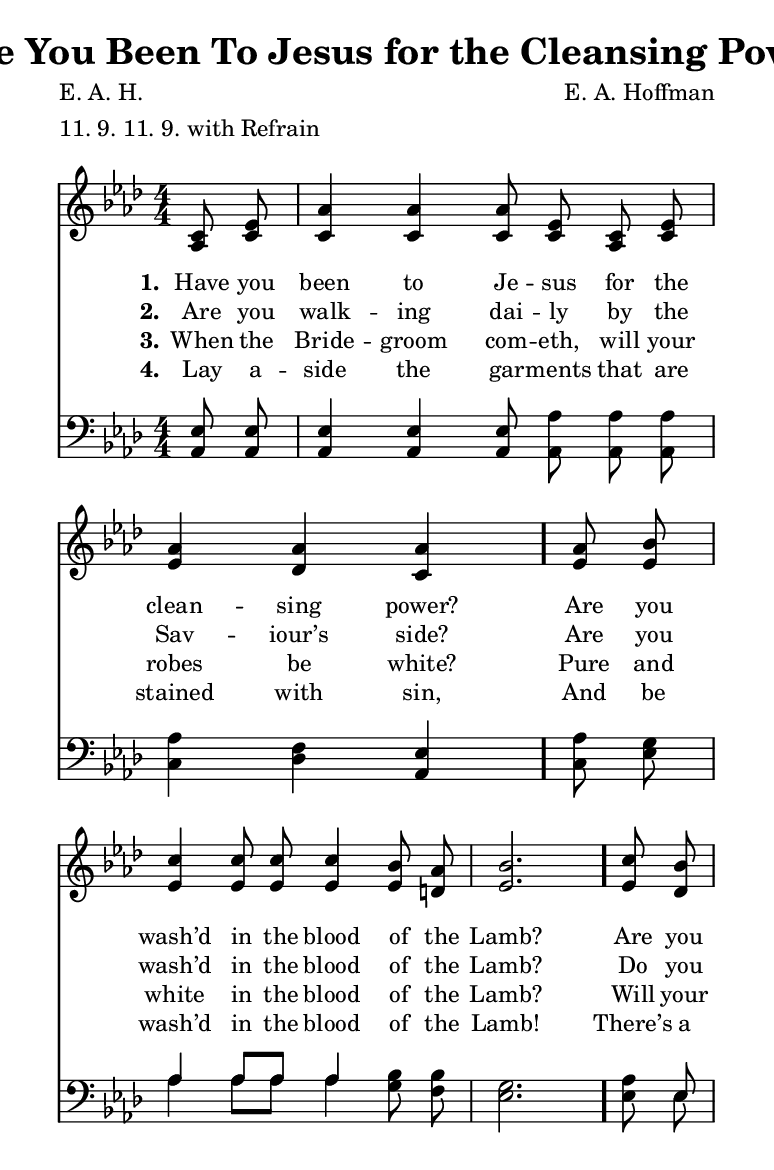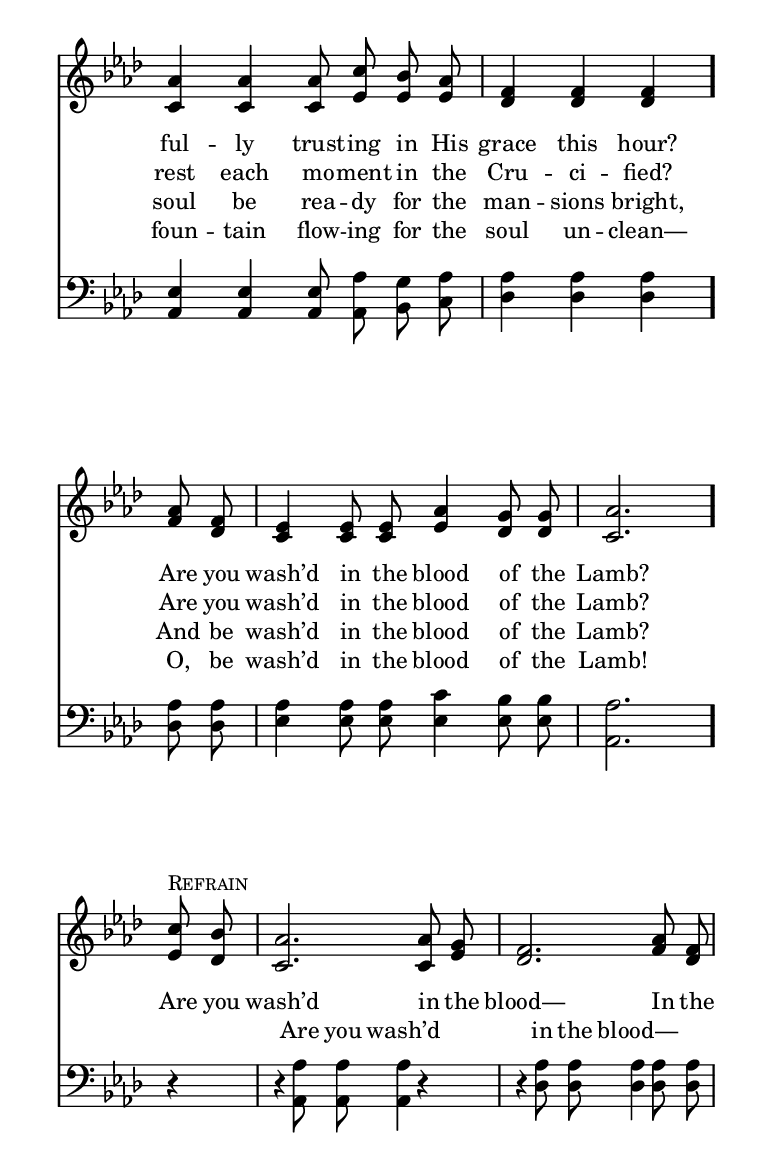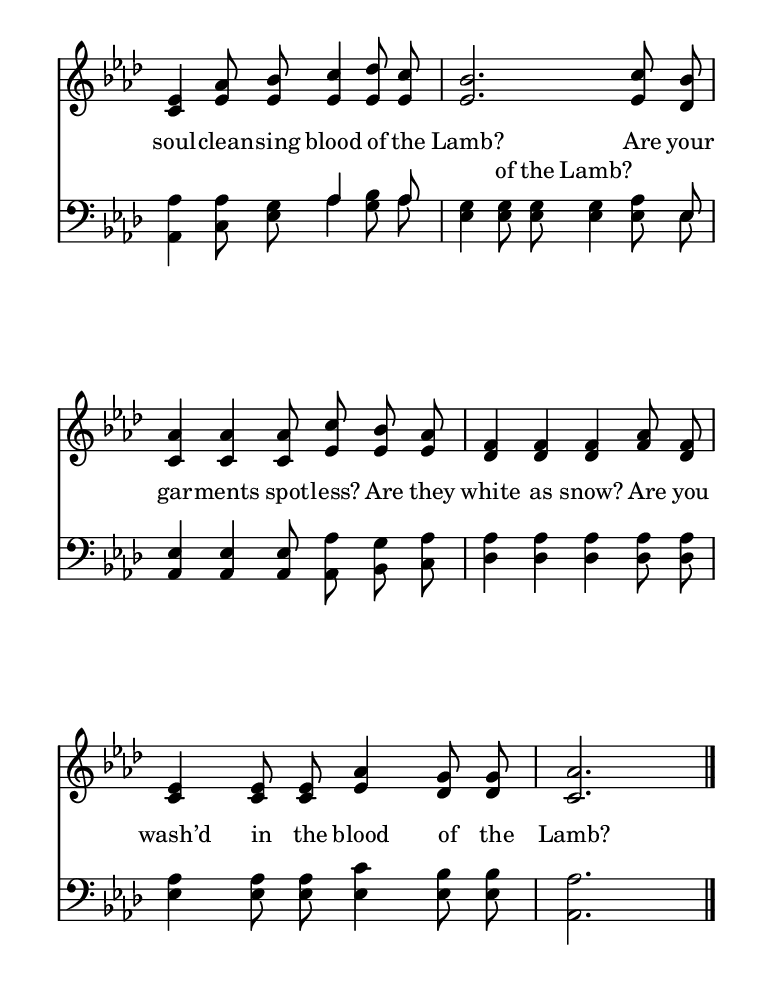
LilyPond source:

\include "common/global.ily"
\paper {
  \include "common/paper.ily"
  ragged-last-bottom = ##t
  % this is a bit squashed. we might be able to fit two systems on the second page
  system-count = #(cond (is-eogsized 6) (#t #f))
  systems-per-page = #(cond (is-eogsized 5) (#t #f))
}

\header{
  hymnnumber = "90"
  title = "Have You Been To Jesus for the Cleansing Power?"
  markuptitle = \markup \center-column { "Have You Been To Jesus" "for the Cleansing Power?" \vspace #0.4 }
  tunename = ""
  meter = "11. 9. 11. 9. with Refrain"
  poet = "E. A. H."
  composer = "E. A. Hoffman"
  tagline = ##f
}

% for fermata in MIDI
ta = { \tempo 4=80 }
tb = { \tempo 4=40 }

patternAA = { c8 c8 | c4 c4 c8 c8 c8 c8 | c4 c4 c4 }

patternBA = { c8 c8 | c4 c8 c8 c4 c8 c8 | c2. }
patternBB = { c8 c8 | c4 c8 c8 c4 c8 c8 | c4 c8 c8 c4 }

patternCA = { c8 c8 | c2. c8 c8 | c2. }
patternCB = { c4 | c4 c8 c8 c4 c4 | c4 c8 c8 c4 }

global = {
  \include "common/overrides.ily"
  \override Staff.TimeSignature.style = #'numbered
  \time 4/4
  \override Score.MetronomeMark.transparent = ##t % hide all fermata changes too
  \ta
  \key aes \major
  \partial 4
  \autoBeamOff
}

notesSoprano = {
\global
\relative c' {

  \changePitch \patternAA { c ees | aes aes aes ees c ees | aes aes aes }
  \changePitch \patternBA { aes bes | c c c c bes aes | bes }
  \changePitch \patternAA { c bes | aes aes aes c bes aes | f f f }
  \changePitch \patternBA { aes f | ees ees ees aes g g | aes }

  << s^\markup { \small \caps "Refrain" }
  \changePitch \patternCA { c bes | aes aes g | f } >>
  \changePitch \patternBA { aes f | ees aes bes c des c | bes }
  \changePitch \patternAA { c bes | aes aes aes c bes aes | f f f }
  \changePitch \patternBA { aes f | ees ees ees aes g g | aes }

  \bar "|."

}
}

notesAlto = {
\global
\relative e {

  \changePitch \patternAA { aes c | c c c c aes c | ees des c }
  \changePitch \patternBA { ees ees | ees ees ees ees ees d | ees }
  \changePitch \patternAA { ees des | c c c ees ees ees | des des des }
  \changePitch \patternBA { f des | c c c ees des des | c }

  \changePitch \patternCA { ees des | c c ees | des }
  \changePitch \patternBA { f des c ees ees ees ees ees | ees }
  \changePitch \patternAA { ees des | c c c ees ees ees | des des des }
  \changePitch \patternBA { f des | c c c ees des des | c }

}
}

notesTenor = {
\global
\relative a {

  \changePitch \patternAA { ees ees | ees ees ees aes aes aes | aes f ees }
  \changePitch \patternBA { aes g | aes aes aes aes bes bes | g }
  \changePitch \patternAA { aes ees | ees ees ees aes g aes | aes aes aes }
  \changePitch \patternBA { aes aes | aes aes aes c bes bes | aes }

  \changePitch \patternCB { r | r aes aes aes r | r aes aes aes }
  \changePitch \patternBB { aes aes | aes aes g aes bes aes | g g g g }
  \changePitch \patternAA { aes ees | ees ees ees aes g aes | aes aes aes }
  \changePitch \patternBA { aes aes | aes aes aes c bes bes | aes }

}
}

notesBass = {
\global
\relative f, {

  \changePitch \patternAA { aes aes | aes aes aes aes aes aes | c des aes }
  \changePitch \patternBA { c ees | aes aes aes aes g f | ees }
  \changePitch \patternAA { ees ees | aes, aes aes aes bes c | des des des }
  \changePitch \patternBA { des des | ees ees ees ees ees ees | aes, }

  \changePitch \patternCB { r | r aes aes aes r | r des des des }
  \changePitch \patternBB { des des aes c ees aes g aes  | ees ees ees ees }
  \changePitch \patternAA { ees ees | aes, aes aes aes bes c | des des des }
  \changePitch \patternBA { des des | ees ees ees ees ees ees | aes, }

}
}

Refrain = \lyricmode {

Are you wash’d in the blood—
In the soul -- clean -- sing blood of the Lamb?
Are your gar -- ments spot -- less? Are they white as snow?
Are you wash’d in the blood of the Lamb?

}

wordsA = \lyricmode {
\set stanza = "1."

Have you been to Je -- sus for the clean -- sing power? \bar "."
Are you wash’d in the blood of the Lamb? \bar "."
Are you ful -- ly trust -- ing in His grace this hour? \bar "."
Are you wash’d in the blood of the Lamb? \bar "." \break

}

wordsB = \lyricmode {
\set stanza = "2."

Are you walk -- ing dai -- ly by the Sav -- iour’s side?
Are you wash’d in the blood of the Lamb?
Do you rest each mo -- ment in the Cru -- ci -- fied?
Are you wash’d in the blood of the Lamb?

\Refrain

}

wordsC = \lyricmode {
\set stanza = "3."

When the Bride -- groom com -- eth, will your robes be white?
Pure and white in the blood of the Lamb?
Will your soul be rea -- dy for the man -- sions bright,
And be wash’d in the blood of the Lamb?

}

wordsD = \lyricmode {
\set stanza = "4."

Lay a -- side the gar -- ments that are stained with sin,
And be wash’d in the blood of the Lamb!
There’s a foun -- tain flow -- ing for the soul un -- clean—
O, be wash’d in the blood of the Lamb!

}

underWords = \lyricmode {

{ \repeat unfold 40 { \skip 4 } }
Are you wash’d in the blood—
{ \repeat unfold 9 { \skip 4 } }
of the Lamb?

}

\score {
  \context ChoirStaff <<
    \context Staff = upper <<
      \set Staff.autoBeaming = ##f
      \set ChoirStaff.systemStartDelimiter = #'SystemStartBar
      \set ChoirStaff.printPartCombineTexts = ##f
      \partcombine #'(2 . 9) \notesSoprano \notesAlto
      \context NullVoice = sopranos { \voiceOne << \notesSoprano >> }
      \context NullVoice = altos { \voiceTwo << \notesAlto >> }
      \context Lyrics = one   \lyricsto sopranos \wordsA
      \context Lyrics = two   \lyricsto sopranos \wordsB
      \context Lyrics = three \lyricsto sopranos \wordsC
      \context Lyrics = four  \lyricsto sopranos \wordsD
    >>
    \context Staff = men <<
      \clef bass
      \set ChoirStaff.printPartCombineTexts = ##f
      \partcombine #'(2 . 9) \notesTenor \notesBass
      \context NullVoice = tenors { \voiceOne << \notesTenor >> }
      \context NullVoice = basses { \voiceTwo << \notesBass >> }
    >>
    \context Lyrics = three \lyricsto tenors \underWords
  >>
  \layout {
    \include "common/layout.ily"
  }
  \midi{
    \include "common/midi.ily"
  }
}

\version "2.19.49"  % necessary for upgrading to future LilyPond versions.

% vi:set et ts=2 sw=2 ai nocindent syntax=lilypond:
